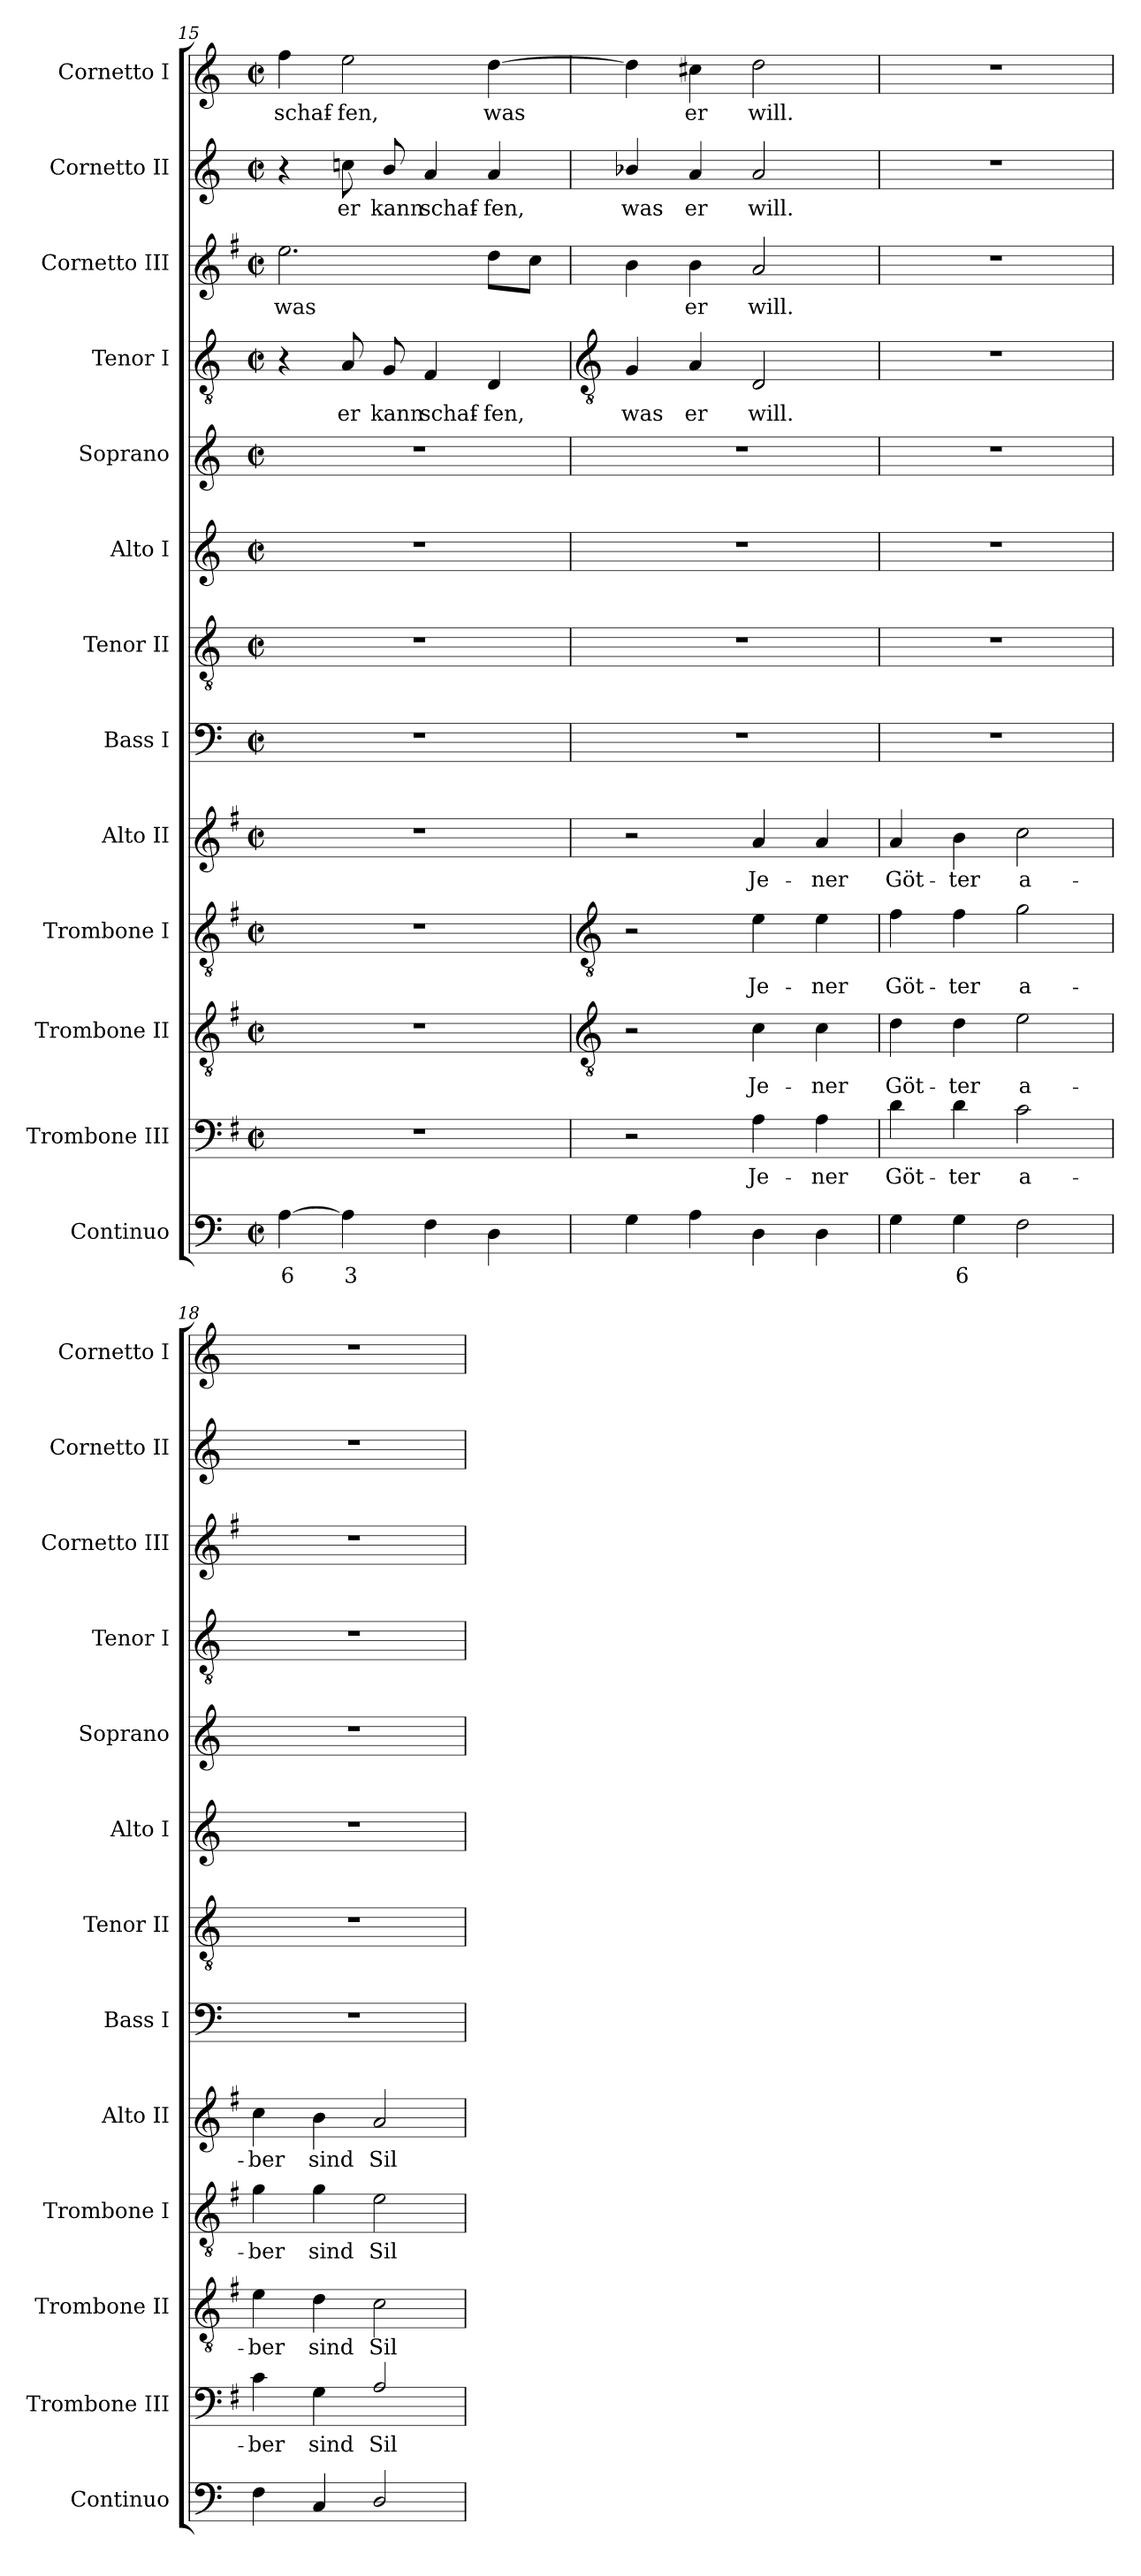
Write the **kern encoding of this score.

**kern	**text	**kern	**text	**kern	**text	**kern	**text	**kern	**text	**kern	**kern	**kern	**kern	**kern	**text	**kern	**text	**kern	**text	**kern	**text
*part13	*part13	*part12	*part12	*part11	*part11	*part10	*part10	*part9	*part9	*part8	*part7	*part6	*part5	*part4	*part4	*part3	*part3	*part2	*part2	*part1	*part1
*staff13	*staff13	*staff12	*staff12	*staff11	*staff11	*staff10	*staff10	*staff9	*staff9	*staff8	*staff7	*staff6	*staff5	*staff4	*staff4	*staff3	*staff3	*staff2	*staff2	*staff1	*staff1
*I"Continuo	*	*I"Trombone III	*	*I"Trombone II	*	*I"Trombone I	*	*I"Alto II	*	*I"Bass I	*I"Tenor II	*I"Alto I	*I"Soprano	*I"Tenor I	*	*I"Cornetto III	*	*I"Cornetto II	*	*I"Cornetto I	*
*I'Continuo	*	*I'Trombone III	*	*I'Trombone II	*	*I'Trombone I	*	*I'Alto II	*	*I'Bass I	*I'Tenor II	*I'Alto I	*I'Soprano	*I'Tenor I	*	*I'Cornetto III	*	*I'Cornetto II	*	*I'Cornetto I	*
!!LO:LB:g=z
*clefF4	*	*clefF4	*	*clefGv2	*	*clefGv2	*	*clefG2	*	*clefF4	*clefGv2	*clefG2	*clefG2	*clefGv2	*	*clefG2	*	*clefG2	*	*clefG2	*
*	*	*ITrd4c7	*	*ITrd4c7	*	*ITrd4c7	*	*ITrd4c7	*	*	*	*	*	*	*	*ITrd4c7	*	*	*	*	*
*k[]	*	*k[]	*	*k[]	*	*k[]	*	*k[]	*	*k[]	*k[]	*k[]	*k[]	*k[]	*	*k[]	*	*k[]	*	*k[]	*
*C:	*	*C:	*	*C:	*	*C:	*	*C:	*	*C:	*C:	*C:	*C:	*C:	*	*C:	*	*C:	*	*C:	*
*M2/2	*	*M2/2	*	*M2/2	*	*M2/2	*	*M2/2	*	*M2/2	*M2/2	*M2/2	*M2/2	*M2/2	*	*M2/2	*	*M2/2	*	*M2/2	*
*met(c|)	*	*met(c|)	*	*met(c|)	*	*met(c|)	*	*met(c|)	*	*met(c|)	*met(c|)	*met(c|)	*met(c|)	*met(c|)	*	*met(c|)	*	*met(c|)	*	*met(c|)	*
=15	=15	=15	=15	=15	=15	=15	=15	=15	=15	=15	=15	=15	=15	=15	=15	=15	=15	=15	=15	=15	=15
!	!LO:LY:b	!	!	!	!	!	!	!	!	!	!	!	!	!	!	!	!LO:LY:b	!	!	!	!LO:LY:b
[4A\	6	1r	.	1r	.	1r	.	1r	.	1r	1r	1r	1r	4r	.	2.a	was	4r	.	4ff	schaf-
!	!LO:LY:b	!	!	!	!	!	!	!	!	!	!	!	!	!	!LO:LY:b	!	!	!	!LO:LY:b	!	!LO:LY:b
4A\]	3	.	.	.	.	.	.	.	.	.	.	.	.	8A	er	.	.	8ccn	er	2ee	-fen,
!	!	!	!	!	!	!	!	!	!	!	!	!	!	!	!LO:LY:b	!	!	!	!LO:LY:b	!	!
.	.	.	.	.	.	.	.	.	.	.	.	.	.	8G	kann	.	.	8b/	kann	.	.
!	!	!	!	!	!	!	!	!	!	!	!	!	!	!	!LO:LY:b	!	!	!	!LO:LY:b	!	!
4F	.	.	.	.	.	.	.	.	.	.	.	.	.	4F	schaf-	.	.	4a	schaf-	.	.
!	!	!	!	!	!	!	!	!	!	!	!	!	!	!	!LO:LY:b	!	!	!	!LO:LY:b	!	!LO:LY:b
4D	.	.	.	.	.	.	.	.	.	.	.	.	.	4D	-fen,	8gL	.	4a	-fen,	[4dd	was
.	.	.	.	.	.	.	.	.	.	.	.	.	.	.	.	8fJ	.	.	.	.	.
!!LO:LB:g=z
=16	=16	=16	=16	=16	=16	=16	=16	=16	=16	=16	=16	=16	=16	=16	=16	=16	=16	=16	=16	=16	=16
*	*	*	*	*clefGv2	*	*clefGv2	*	*	*	*	*	*	*	*clefGv2	*	*	*	*	*	*	*
!	!	!	!	!	!	!	!	!	!	!	!	!	!	!	!LO:LY:b	!	!	!	!LO:LY:b	!	!
4G	.	2r	.	2r	.	2r	.	2r	.	1r	1r	1r	1r	4G	was	4e	.	4b-X/	was	4dd]	.
!	!	!	!	!	!	!	!	!	!	!	!	!	!	!	!LO:LY:b	!	!LO:LY:b	!	!LO:LY:b	!	!LO:LY:b
4A	.	.	.	.	.	.	.	.	.	.	.	.	.	4A	er	4e	er	4a	er	4cc#X	er
!	!	!	!LO:LY:b	!	!LO:LY:b	!	!LO:LY:b	!	!LO:LY:b	!	!	!	!	!	!LO:LY:b	!	!LO:LY:b	!	!LO:LY:b	!	!LO:LY:b
4D	.	4D	Je-	4F	Je-	4A	Je-	4d	Je-	.	.	.	.	2D	will.	2d	will.	2a	will.	2dd	will.
!	!	!	!LO:LY:b	!	!LO:LY:b	!	!LO:LY:b	!	!LO:LY:b	!	!	!	!	!	!	!	!	!	!	!	!
4D	.	4D	-ner	4F	-ner	4A	-ner	4d	-ner	.	.	.	.	.	.	.	.	.	.	.	.
=17	=17	=17	=17	=17	=17	=17	=17	=17	=17	=17	=17	=17	=17	=17	=17	=17	=17	=17	=17	=17	=17
!	!	!	!LO:LY:b	!	!LO:LY:b	!	!LO:LY:b	!	!LO:LY:b	!	!	!	!	!	!	!	!	!	!	!	!
4G	.	4G	Göt-	4G	Göt-	4B	Göt-	4d	Göt-	1r	1r	1r	1r	1r	.	1r	.	1r	.	1r	.
!	!LO:LY:b	!	!LO:LY:b	!	!LO:LY:b	!	!LO:LY:b	!	!LO:LY:b	!	!	!	!	!	!	!	!	!	!	!	!
4G	6	4G	-ter	4G	-ter	4B	-ter	4e	-ter	.	.	.	.	.	.	.	.	.	.	.	.
!	!	!	!LO:LY:b	!	!LO:LY:b	!	!LO:LY:b	!	!LO:LY:b	!	!	!	!	!	!	!	!	!	!	!	!
2F	.	2F	a-	2A	a-	2c	a-	2f	a-	.	.	.	.	.	.	.	.	.	.	.	.
=18	=18	=18	=18	=18	=18	=18	=18	=18	=18	=18	=18	=18	=18	=18	=18	=18	=18	=18	=18	=18	=18
!	!	!	!LO:LY:b	!	!LO:LY:b	!	!LO:LY:b	!	!LO:LY:b	!	!	!	!	!	!	!	!	!	!	!	!
4F	.	4F	-ber	4A	-ber	4c	-ber	4f	-ber	1r	1r	1r	1r	1r	.	1r	.	1r	.	1r	.
!	!	!	!LO:LY:b	!	!LO:LY:b	!	!LO:LY:b	!	!LO:LY:b	!	!	!	!	!	!	!	!	!	!	!	!
4C	.	4C	sind	4G	sind	4c	sind	4e	sind	.	.	.	.	.	.	.	.	.	.	.	.
!	!	!	!LO:LY:b	!	!LO:LY:b	!	!LO:LY:b	!	!LO:LY:b	!	!	!	!	!	!	!	!	!	!	!	!
2D/	.	2D/	Sil-	2F	Sil-	2A	Sil-	2d	Sil-	.	.	.	.	.	.	.	.	.	.	.	.
=	=	=	=	=	=	=	=	=	=	=	=	=	=	=	=	=	=	=	=	=	=
*-	*-	*-	*-	*-	*-	*-	*-	*-	*-	*-	*-	*-	*-	*-	*-	*-	*-	*-	*-	*-	*-
